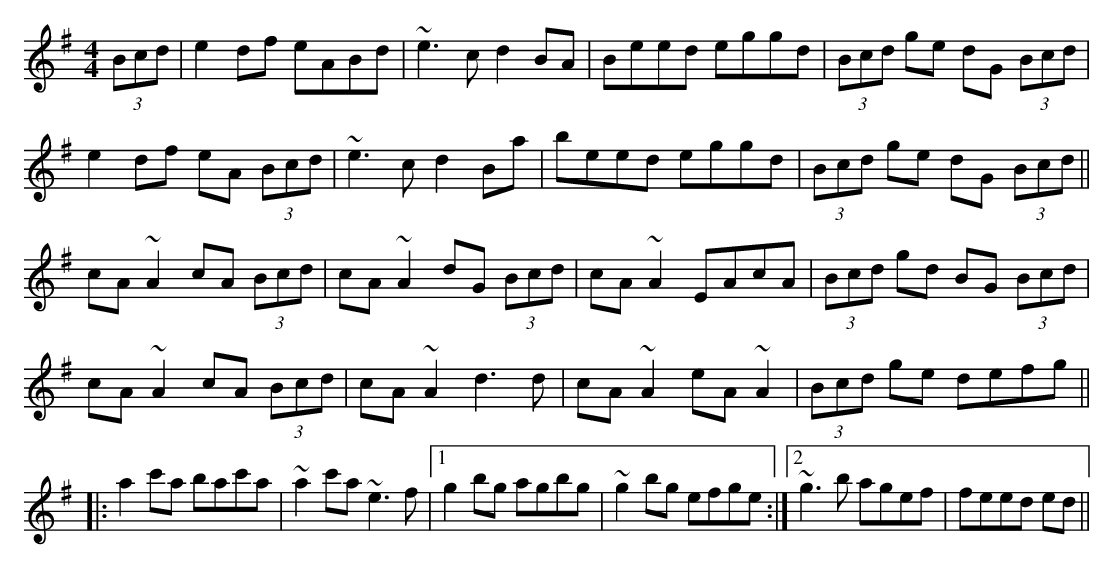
X:1
M:4/4
K:Ador
(3Bcd|e2df eABd|~e3c d2BA|Beed eggd|(3Bcd ge dG (3Bcd|
e2df eA (3Bcd|~e3c d2Ba|beed eggd|(3Bcd ge dG (3Bcd||
cA~A2 cA (3Bcd|cA~A2 dG (3Bcd|cA~A2 EAcA|(3Bcd gd BG (3Bcd|
cA~A2 cA (3Bcd|cA~A2 d3d|cA~A2 eA~A2|(3Bcd ge defg||
|:a2c'a bac'a|~a2c'a ~e3f|1 g2bg agbg|~g2bg efge:|2 ~g3b agef|feed ed||
